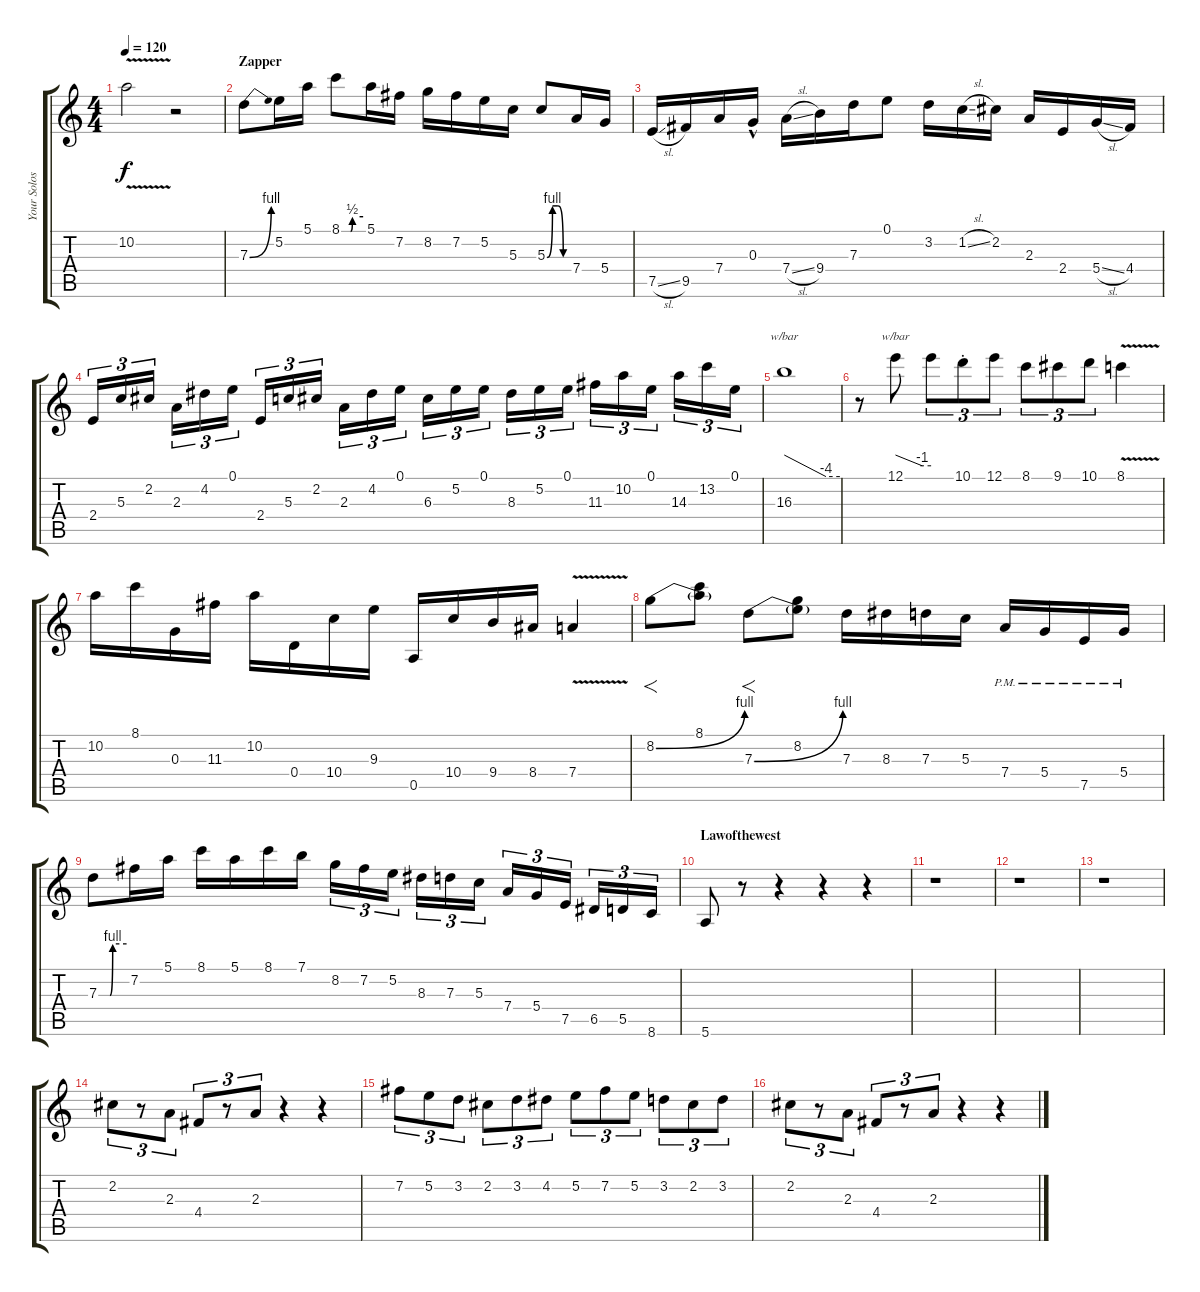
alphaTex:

\track ("Your Solos Here!" "Your Solos") {instrument overdrivenguitar}
\staff {score tabs}
\tuning (E4 B3 G3 D3 A2 E2) {hide}
\ts (4 4)
\tempo 120
\clef g2
\ks c
10.2{v}.2{dy f} r.2 |
\section ("" "Zapper")
7.3{be (bend 0 0 60 4)}.8 5.2.16 5.1.16 8.1{be (custom 0 0 25 0 30 2 60 2)}.8 5.1.16 7.2.16 8.2.16 7.2.16 5.2.16 5.3.16 5.3{be (custom 0 0 15 4 30 4 45 0 60 0)}.8 7.4.16 5.4.16 |
7.5{sl}.16 9.5.16 7.4.16 0.3{hac}.16 7.4{sl}.16 9.4.16 7.3.16 0.1.8 3.2.16 1.2{sl}.16 2.2.16 2.3.16 2.4.16 5.4{sl}.16 4.4.16 |
2.4.16{tu (3 2)} 5.3.16{tu (3 2)} 2.2.16{tu (3 2)} 2.3.16{tu (3 2)} 4.2.16{tu (3 2)} 0.1.16{tu (3 2)} 2.4.16{tu (3 2)} 5.3.16{tu (3 2)} 2.2.16{tu (3 2)} 2.3.16{tu (3 2)} 4.2.16{tu (3 2)} 0.1.16{tu (3 2)} 6.3.16{tu (3 2)} 5.2.16{tu (3 2)} 0.1.16{tu (3 2)} 8.3.16{tu (3 2)} 5.2.16{tu (3 2)} 0.1.16{tu (3 2)} 11.3.16{tu (3 2)} 10.2.16{tu (3 2)} 0.1.16{tu (3 2)} 14.3.16{tu (3 2)} 13.2.16{tu (3 2)} 0.1.16{tu (3 2)} |
16.3.1{tbe (custom default 0 0 45 -16 60 -16)} |
r.8 12.1.8{tbe (custom default 0 0 45 -4 60 -4)} 12.1{t}.8{tu (3 2)} 10.1{st}.8{tu (3 2)} 12.1.8{tu (3 2)} 8.1.8{tu (3 2)} 9.1.8{tu (3 2)} 10.1.8{tu (3 2)} 8.1{v}.4 |
10.2.16 8.1.16 0.3.16 11.3.16 10.2.16 0.4.16 10.4.16 9.3.16 0.5.16 10.4.16 9.4.16 8.4.16 7.4{v}.4 |
8.2{be (bend 0 0 60 4)}.8{f} (8.1 8.2{t}).8 7.3{be (bend 0 0 60 4)}.8{f} (8.2 7.3{t}).8 7.3.16 8.3.16 7.3.16 5.3.16 7.4{pm}.16 5.4{pm}.16 7.5{pm}.16 5.4{pm}.16 |
7.3{be (custom 0 0 24 0 30 4 60 4)}.8 7.2.16 5.1.16 8.1.16 5.1.16 8.1.16 7.1.16 8.2.16{tu (3 2)} 7.2.16{tu (3 2)} 5.2.16{tu (3 2)} 8.3.16{tu (3 2)} 7.3.16{tu (3 2)} 5.3.16{tu (3 2)} 7.4.16{tu (3 2)} 5.4.16{tu (3 2)} 7.5.16{tu (3 2)} 6.5.16{tu (3 2)} 5.5.16{tu (3 2)} 8.6.16{tu (3 2)} |
\section ("" "Lawofthewest")
5.6.8 r.8 r.4 r.4 r.4 |
r.1 |
r.1 |
r.1 |
2.2.8{tu (3 2) instrument vibraphone} r.8{tu (3 2)} 2.3.8{tu (3 2)} 4.4.8{tu (3 2)} r.8{tu (3 2)} 2.3.8{tu (3 2)} r.4 r.4 |
7.2.8{tu (3 2)} 5.2.8{tu (3 2)} 3.2.8{tu (3 2)} 2.2.8{tu (3 2)} 3.2.8{tu (3 2)} 4.2.8{tu (3 2)} 5.2.8{tu (3 2)} 7.2.8{tu (3 2)} 5.2.8{tu (3 2)} 3.2.8{tu (3 2)} 2.2.8{tu (3 2)} 3.2.8{tu (3 2)} |
2.2.8{tu (3 2)} r.8{tu (3 2)} 2.3.8{tu (3 2)} 4.4.8{tu (3 2)} r.8{tu (3 2)} 2.3.8{tu (3 2)} r.4 r.4
